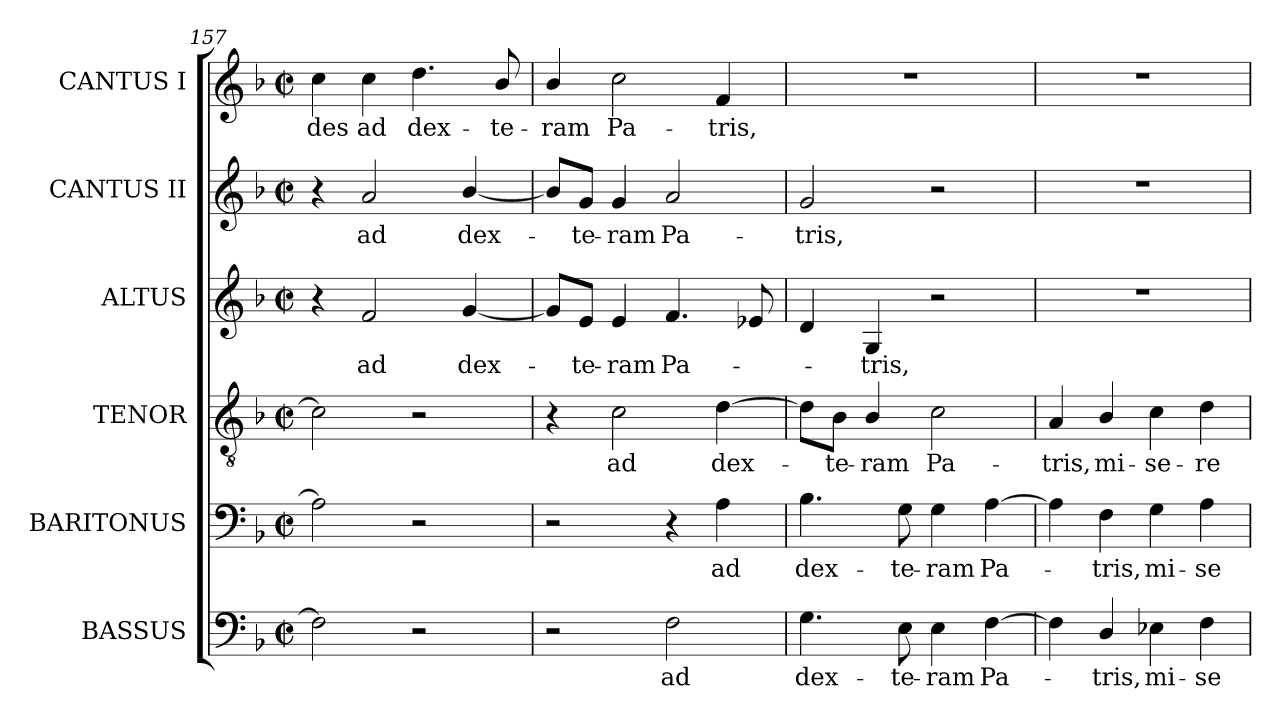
**kern	**text	**kern	**text	**kern	**text	**kern	**text	**kern	**text	**kern	**text
*part6	*part6	*part5	*part5	*part4	*part4	*part3	*part3	*part2	*part2	*part1	*part1
*staff6	*staff6	*staff5	*staff5	*staff4	*staff4	*staff3	*staff3	*staff2	*staff2	*staff1	*staff1
*I"BASSUS	*	*I"BARITONUS	*	*I"TENOR	*	*I"ALTUS	*	*I"CANTUS II	*	*I"CANTUS I	*
*I'B.	*	*I'Bar.	*	*I'T.	*	*I'A.	*	*	*	*	*
*clefF4	*	*clefF4	*	*clefGv2	*	*clefG2	*	*clefG2	*	*clefG2	*
*	*	*	*	*ITrd7c12	*	*	*	*	*	*	*
*k[b-]	*	*k[b-]	*	*k[b-]	*	*k[b-]	*	*k[b-]	*	*k[b-]	*
*F:	*	*F:	*	*F:	*	*F:	*	*F:	*	*F:	*
*M2/2	*	*M2/2	*	*M2/2	*	*M2/2	*	*M2/2	*	*M2/2	*
*met(c|)	*	*met(c|)	*	*met(c|)	*	*met(c|)	*	*met(c|)	*	*met(c|)	*
=157	=157	=157	=157	=157	=157	=157	=157	=157	=157	=157	=157
!	!	!	!	!	!	!	!	!	!	!	!LO:LY:b:color=#000000
2Fi\]	.	2Ai\]	.	2Ci\]	.	4r	.	4r	.	4cci\	-des
!	!	!	!	!	!	!	!LO:LY:b:color=#000000	!	!	!	!
!	!	!	!	!	!	!	!	!	!LO:LY:b:color=#000000	!	!
!	!	!	!	!	!	!	!	!	!	!	!LO:LY:b:color=#000000
.	.	.	.	.	.	2fi/	ad	2ai/	ad	4cci\	ad
!	!	!	!	!	!	!	!	!	!	!	!LO:LY:b:color=#000000
2r	.	2r	.	2r	.	.	.	.	.	4.ddi\	dex-
!	!	!	!	!	!	!	!LO:LY:b:color=#000000	!	!	!	!
!	!	!	!	!	!	!	!	!	!LO:LY:b:color=#000000	!	!
.	.	.	.	.	.	[4gi/	dex-	[4b-i/	dex-	.	.
!	!	!	!	!	!	!	!	!	!	!	!LO:LY:b:color=#000000
.	.	.	.	.	.	.	.	.	.	8b-i/	-te-
=158	=158	=158	=158	=158	=158	=158	=158	=158	=158	=158	=158
!	!	!	!	!	!	!	!	!	!	!	!LO:LY:b:color=#000000
2r	.	2r	.	4r	.	8gi/L]	.	8b-i/L]	.	4b-i/	-ram
!	!	!	!	!	!	!	!LO:LY:b:color=#000000	!	!	!	!
!	!	!	!	!	!	!	!	!	!LO:LY:b:color=#000000	!	!
.	.	.	.	.	.	8ei/J	-te-	8gi/J	-te-	.	.
!	!	!	!	!	!LO:LY:b:color=#000000	!	!	!	!	!	!
!	!	!	!	!	!	!	!LO:LY:b:color=#000000	!	!	!	!
!	!	!	!	!	!	!	!	!	!LO:LY:b:color=#000000	!	!
!	!	!	!	!	!	!	!	!	!	!	!LO:LY:b:color=#000000
.	.	.	.	2Ci\	ad	4ei/	-ram	4gi/	-ram	2cci\	Pa-
!	!LO:LY:b:color=#000000	!	!	!	!	!	!	!	!	!	!
!	!	!	!	!	!	!	!LO:LY:b:color=#000000	!	!	!	!
!	!	!	!	!	!	!	!	!	!LO:LY:b:color=#000000	!	!
2Fi\	ad	4r	.	.	.	4.fi/	Pa-	2ai/	Pa-	.	.
!	!	!	!LO:LY:b:color=#000000	!	!	!	!	!	!	!	!
!	!	!	!	!	!LO:LY:b:color=#000000	!	!	!	!	!	!
!	!	!	!	!	!	!	!	!	!	!	!LO:LY:b:color=#000000
.	.	4Ai\	ad	[4Di\	dex-	.	.	.	.	4fi/	-tris,
.	.	.	.	.	.	8e-Xi/	.	.	.	.	.
=159	=159	=159	=159	=159	=159	=159	=159	=159	=159	=159	=159
!	!LO:LY:b:color=#000000	!	!	!	!	!	!	!	!	!	!
!	!	!	!LO:LY:b:color=#000000	!	!	!	!	!	!	!	!
!	!	!	!	!	!	!	!	!	!LO:LY:b:color=#000000	!	!
4.Gi\	dex-	4.B-i\	dex-	8Di\L]	.	4di/	.	2gi/	-tris,	1r	.
!	!	!	!	!	!LO:LY:b:color=#000000	!	!	!	!	!	!
.	.	.	.	8BB-i\J	-te-	.	.	.	.	.	.
!	!	!	!	!	!LO:LY:b:color=#000000	!	!	!	!	!	!
!	!	!	!	!	!	!	!LO:LY:b:color=#000000	!	!	!	!
.	.	.	.	4BB-i/	-ram	4Gi/	-tris,	.	.	.	.
!	!LO:LY:b:color=#000000	!	!	!	!	!	!	!	!	!	!
!	!	!	!LO:LY:b:color=#000000	!	!	!	!	!	!	!	!
8Ei\	-te-	8Gi\	-te-	.	.	.	.	.	.	.	.
!	!LO:LY:b:color=#000000	!	!	!	!	!	!	!	!	!	!
!	!	!	!LO:LY:b:color=#000000	!	!	!	!	!	!	!	!
!	!	!	!	!	!LO:LY:b:color=#000000	!	!	!	!	!	!
4Ei\	-ram	4Gi\	-ram	2Ci\	Pa-	2r	.	2r	.	.	.
!	!LO:LY:b:color=#000000	!	!	!	!	!	!	!	!	!	!
!	!	!	!LO:LY:b:color=#000000	!	!	!	!	!	!	!	!
[4Fi\	Pa-	[4Ai\	Pa-	.	.	.	.	.	.	.	.
=160	=160	=160	=160	=160	=160	=160	=160	=160	=160	=160	=160
!	!	!	!	!	!LO:LY:b:color=#000000	!	!	!	!	!	!
4Fi\]	.	4Ai\]	.	4AAi/	-tris,	1r	.	1r	.	1r	.
!	!LO:LY:b:color=#000000	!	!	!	!	!	!	!	!	!	!
!	!	!	!LO:LY:b:color=#000000	!	!	!	!	!	!	!	!
!	!	!	!	!	!LO:LY:b:color=#000000	!	!	!	!	!	!
4Di/	-tris,	4Fi\	-tris,	4BB-i/	mi-	.	.	.	.	.	.
!	!LO:LY:b:color=#000000	!	!	!	!	!	!	!	!	!	!
!	!	!	!LO:LY:b:color=#000000	!	!	!	!	!	!	!	!
!	!	!	!	!	!LO:LY:b:color=#000000	!	!	!	!	!	!
4E-Xi\	mi-	4Gi\	mi-	4Ci\	-se-	.	.	.	.	.	.
!	!LO:LY:b:color=#000000	!	!	!	!	!	!	!	!	!	!
!	!	!	!LO:LY:b:color=#000000	!	!	!	!	!	!	!	!
!	!	!	!	!	!LO:LY:b:color=#000000	!	!	!	!	!	!
4Fi\	-se-	4Ai\	-se-	4Di\	-re-	.	.	.	.	.	.
=	=	=	=	=	=	=	=	=	=	=	=
*-	*-	*-	*-	*-	*-	*-	*-	*-	*-	*-	*-
